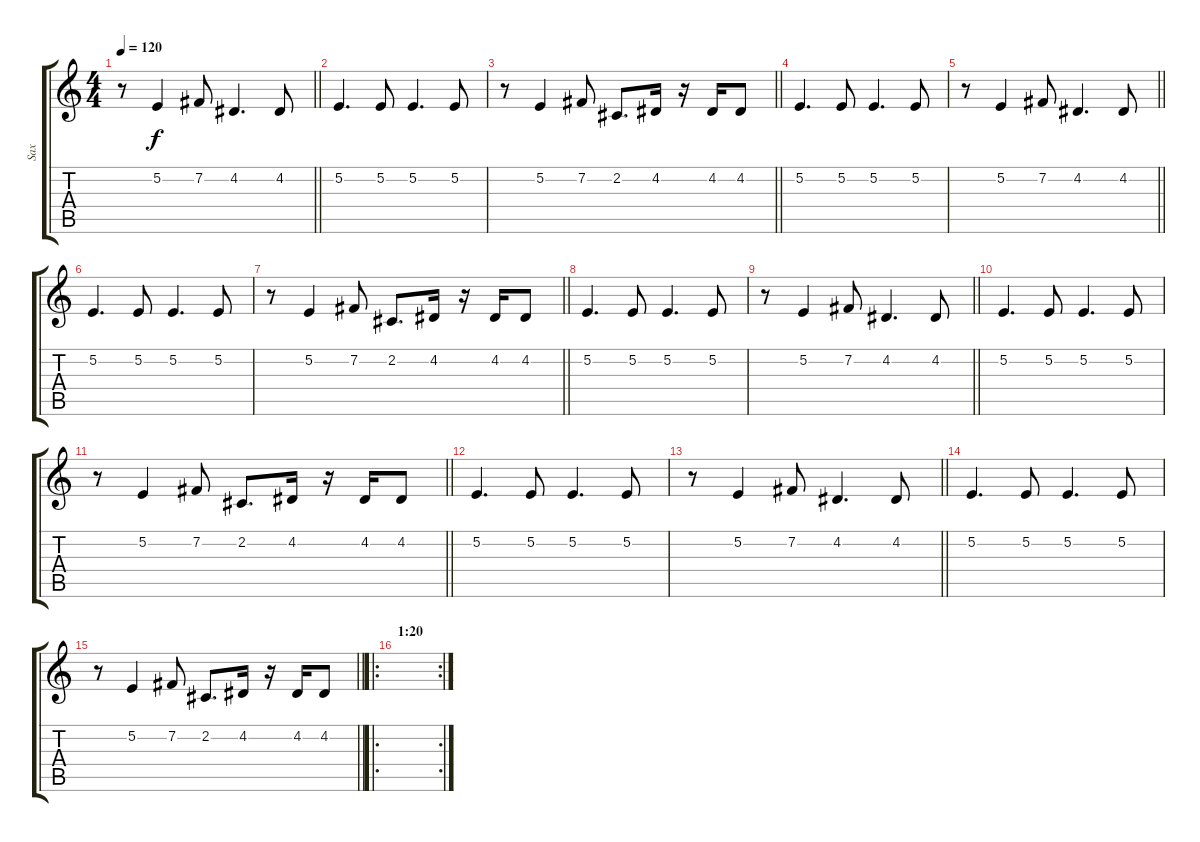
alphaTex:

\track ("Sax" "Sax") {instrument sopranosax}
\staff {score tabs}
\tuning (E4 B3 G3 D3 A2 E2) {hide}
\ts (4 4)
\tempo 120
\clef g2
\barLineRight lightlight
\ks c
r.8{dy f} 5.2.4 7.2.8 4.2.4{d} 4.2.8 |
5.2.4{d} 5.2.8 5.2.4{d} 5.2.8 |
\barLineRight lightlight
r.8 5.2.4 7.2.8 2.2.8{d} 4.2.16 r.16 4.2.16 4.2.8 |
5.2.4{d} 5.2.8 5.2.4{d} 5.2.8 |
\barLineRight lightlight
r.8 5.2.4 7.2.8 4.2.4{d} 4.2.8 |
5.2.4{d} 5.2.8 5.2.4{d} 5.2.8 |
\barLineRight lightlight
r.8 5.2.4 7.2.8 2.2.8{d} 4.2.16 r.16 4.2.16 4.2.8 |
5.2.4{d} 5.2.8 5.2.4{d} 5.2.8 |
\barLineRight lightlight
r.8 5.2.4 7.2.8 4.2.4{d} 4.2.8 |
5.2.4{d} 5.2.8 5.2.4{d} 5.2.8 |
\barLineRight lightlight
r.8 5.2.4 7.2.8 2.2.8{d} 4.2.16 r.16 4.2.16 4.2.8 |
5.2.4{d} 5.2.8 5.2.4{d} 5.2.8 |
\barLineRight lightlight
r.8 5.2.4 7.2.8 4.2.4{d} 4.2.8 |
5.2.4{d} 5.2.8 5.2.4{d} 5.2.8 |
\barLineRight lightlight
r.8 5.2.4 7.2.8 2.2.8{d} 4.2.16 r.16 4.2.16 4.2.8 |
\ro
\rc 2
\section ("" "1:20")
